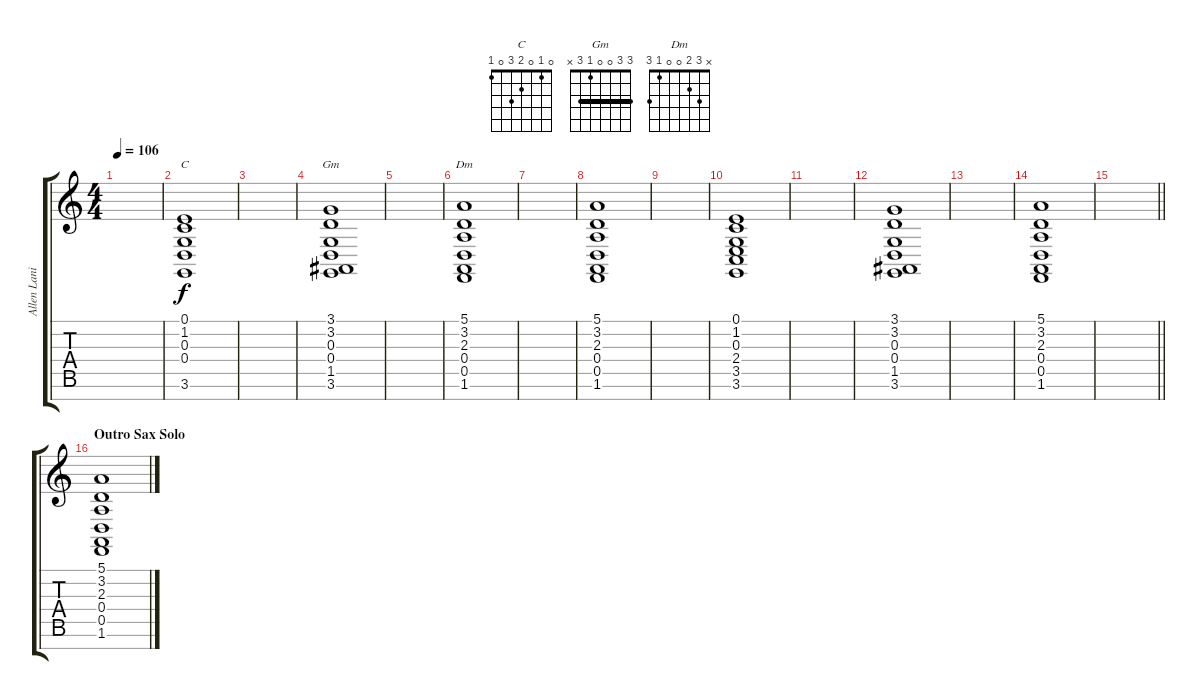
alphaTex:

\track ("Allen Lanier/Larry Fast" "Allen Lani") {instrument pad6metallic}
\staff {score tabs}
\tuning (E4 B3 G3 D3 A2 E2 B1) {hide}
\chord ("C" 0 1 0 2 3 0 1)
\chord ("Gm" 3 3 0 0 1 3 x) {barre 3}
\chord ("Dm" x 3 2 0 0 1 3)
\ts (4 4)
\tempo 106
\clef g2
\ks c
|
(0.1 1.2 0.3 0.4 3.6).1{ch "C"} |
|
(3.1 3.2 0.3 0.4 1.5 3.6).1{ch "Gm"} |
|
(5.1 3.2 2.3 0.4 0.5 1.6).1{ch "Dm"} |
|
(5.1 3.2 2.3 0.4 0.5 1.6).1 |
|
(0.1 1.2 0.3 2.4 3.5 3.6).1 |
|
(3.1 3.2 0.3 0.4 1.5 3.6).1 |
|
(5.1 3.2 2.3 0.4 0.5 1.6).1 |
\barLineRight lightlight
|
\section ("" "Outro Sax Solo")
(5.1 3.2 2.3 0.4 0.5 1.6).1
